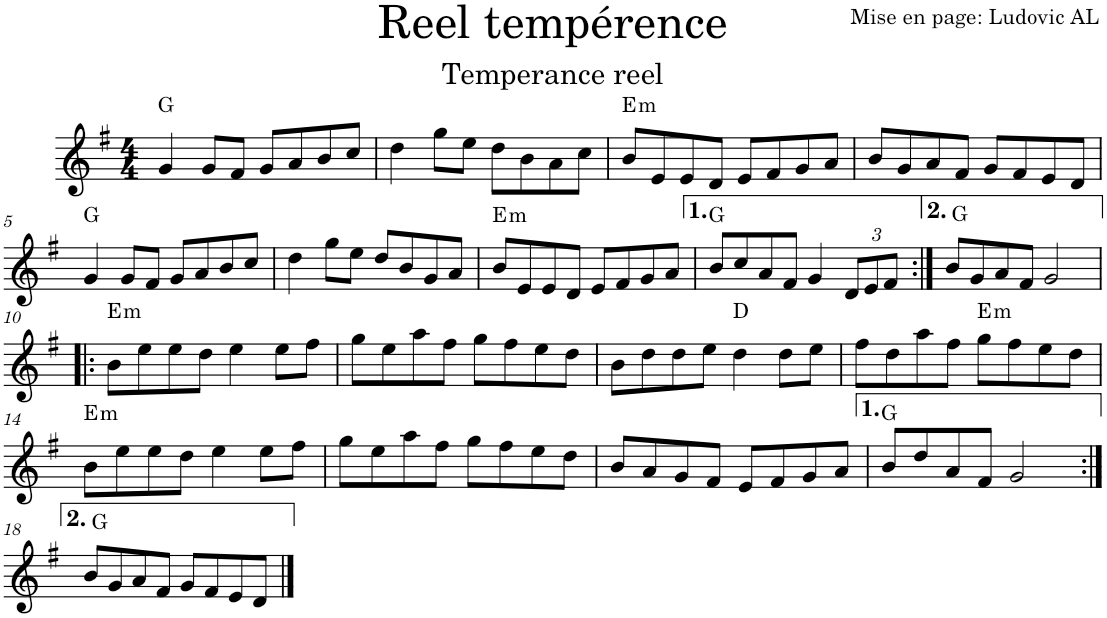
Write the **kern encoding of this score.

**kern	**harte
*part1	*part1
*staff1	*
*I"Violon	*
*I'Vln.	*
*clefG2	*
*k[f#]	*
*M4/4	*
=1	=1
4g/	G:maj
8g/L	.
8f#/J	.
8g/L	.
8a/	.
8b/	.
8cc/J	.
=2	=2
4dd\	.
8gg\L	.
8ee\J	.
8dd\L	.
8b\	.
8a\	.
8cc\J	.
=3	=3
!	!LO:H:kt=m
8b/L	E:min
8e/	.
8e/	.
8d/J	.
8e/L	.
8f#/	.
8g/	.
8a/J	.
=4	=4
8b/L	.
8g/	.
8a/	.
8f#/J	.
8g/L	.
8f#/	.
8e/	.
8d/J	.
!!LO:LB:g=z
=5	=5
4g/	G:maj
8g/L	.
8f#/J	.
8g/L	.
8a/	.
8b/	.
8cc/J	.
=6	=6
4dd\	.
8gg\L	.
8ee\J	.
8dd/L	.
8b/	.
8g/	.
8a/J	.
=7	=7
!	!LO:H:kt=m
8b/L	E:min
8e/	.
8e/	.
8d/J	.
8e/L	.
8f#/	.
8g/	.
8a/J	.
=8	=8
8b/L	G:maj
8cc/	.
8a/	.
8f#/J	.
4g/	.
*Xbrackettup	*
12d/L	.
12e/	.
12f#/J	.
=9:|!	=9:|!
8b/L	G:maj
8g/	.
8a/	.
8f#/J	.
2g/	.
!!LO:LB:g=z
=10!|:	=10!|:
!	!LO:H:kt=m
8b\L	E:min
8ee\	.
8ee\	.
8dd\J	.
4ee\	.
8ee\L	.
8ff#\J	.
=11	=11
8gg\L	.
8ee\	.
8aa\	.
8ff#\J	.
8gg\L	.
8ff#\	.
8ee\	.
8dd\J	.
=12	=12
8b\L	.
8dd\	.
8dd\	.
8ee\J	.
4dd\	D:maj
8dd\L	.
8ee\J	.
=13	=13
8ff#\L	.
8dd\	.
8aa\	.
8ff#\J	.
!	!LO:H:kt=m
8gg\L	E:min
8ff#\	.
8ee\	.
8dd\J	.
!!LO:LB:g=z
=14	=14
!	!LO:H:kt=m
8b\L	E:min
8ee\	.
8ee\	.
8dd\J	.
4ee\	.
8ee\L	.
8ff#\J	.
=15	=15
8gg\L	.
8ee\	.
8aa\	.
8ff#\J	.
8gg\L	.
8ff#\	.
8ee\	.
8dd\J	.
=16	=16
8b/L	.
8a/	.
8g/	.
8f#/J	.
8e/L	.
8f#/	.
8g/	.
8a/J	.
=17	=17
8b/L	G:maj
8dd/	.
8a/	.
8f#/J	.
2g/	.
!!LO:LB:g=z
=18:|!	=18:|!
8b/L	G:maj
8g/	.
8a/	.
8f#/J	.
8g/L	.
8f#/	.
8e/	.
8d/J	.
==	==
*-	*-
